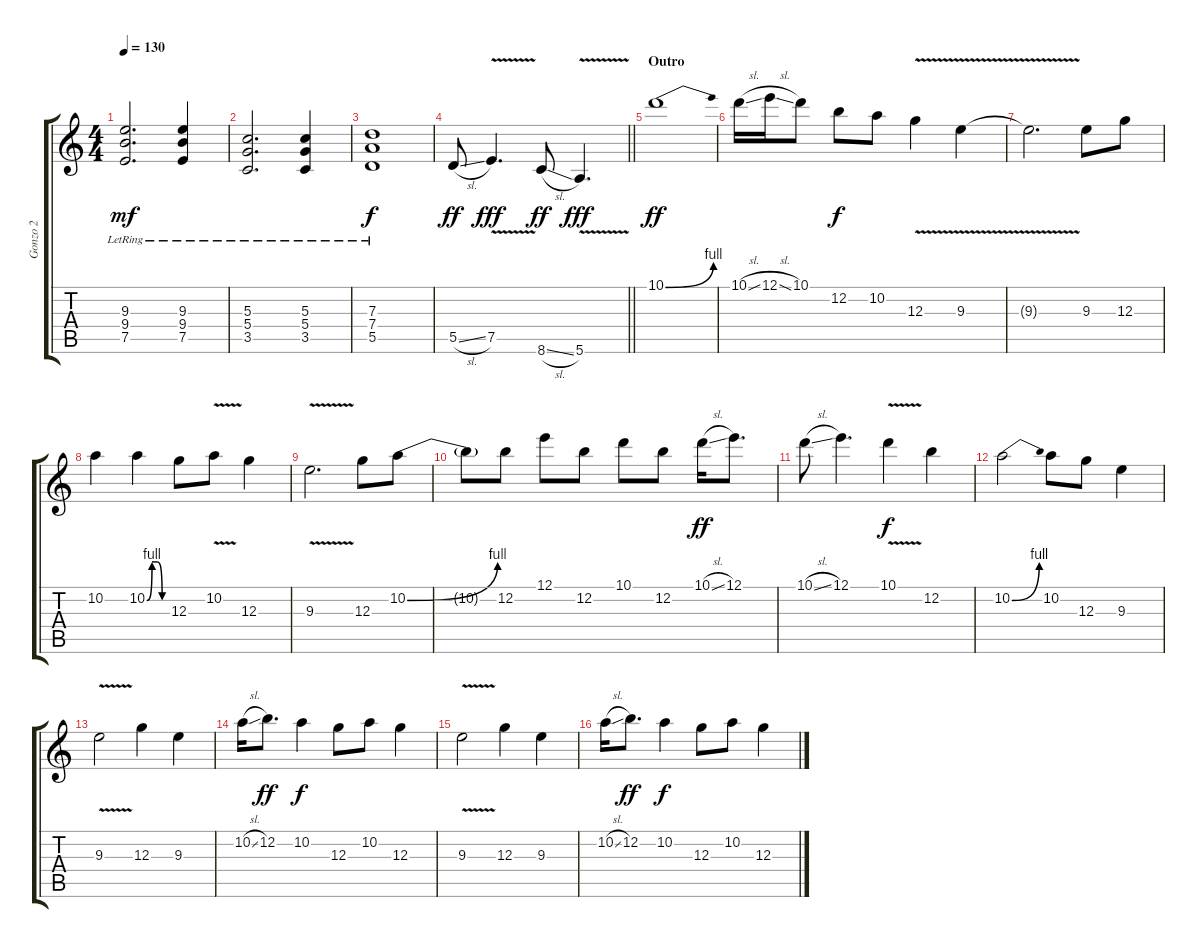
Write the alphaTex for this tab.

\track ("Gonzo 2" "Gonzo 2") {instrument overdrivenguitar}
\staff {score tabs}
\tuning (E4 B3 G3 D3 A2 E2) {hide}
\ts (4 4)
\tempo 130
\clef g2
\ks c
(9.3{lr} 9.4{lr} 7.5{lr}).2{d dy mf} (9.3{lr} 9.4{lr} 7.5{lr}).4 |
(5.3{lr} 5.4{lr} 3.5{lr}).2{d} (5.3{lr} 5.4{lr} 3.5{lr}).4 |
(7.3{lr} 7.4{lr} 5.5).1{dy f} |
\barLineRight lightlight
5.5{sl}.8{dy ff volume 9} 7.5{v}.4{d dy fff} 8.6{sl}.8{dy ff} 5.6{v}.4{d dy fff} |
\section ("" "Outro")
10.1{be (bend 0 0 60 4)}.1{dy ff volume 15 instrument acousticguitarnylon} |
10.1{sl}.16 12.1{sl}.16 10.1.8 12.2.8{dy f} 10.2.8 12.3{v}.4 9.3{v}.4 |
9.3{t}.2{d} 9.3.8 12.3.8 |
10.2.4 10.2{be (custom 0 0 15 4 30 4 45 0 60 0)}.4 12.3.8 10.2{v}.8 12.3.4 |
9.3{v}.2{d} 12.3.8 10.2{be (bend 0 0 60 4)}.8 |
10.2{t}.8 12.2.8 12.1.8 12.2.8 10.1.8 12.2.8 10.1{sl}.16{dy ff} 12.1.8{d} |
10.1{sl}.8 12.1.4{d} 10.1{v}.4{dy f} 12.2.4 |
10.2{be (bend 0 0 60 4)}.2 10.2.8 12.3.8 9.3.4 |
9.3{v}.2 12.3.4 9.3.4 |
10.2{sl}.16 12.2.8{d dy ff} 10.2.4{dy f} 12.3.8 10.2.8 12.3.4 |
9.3{v}.2 12.3.4 9.3.4 |
10.2{sl}.16 12.2.8{d dy ff} 10.2.4{dy f} 12.3.8 10.2.8 12.3.4
